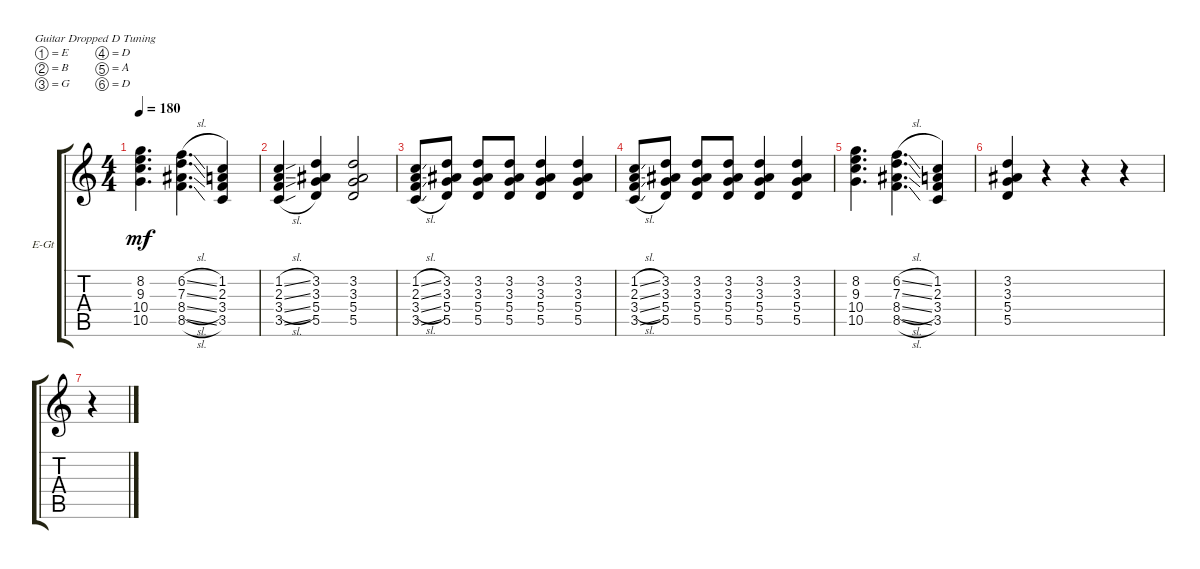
\defaultSystemsLayout 4
\bracketExtendMode groupsimilarinstruments
\firstSystemTrackNameOrientation horizontal
\otherSystemsTrackNameOrientation horizontal
\track ("Левин" "E-Gt") {instrument distortionguitar}
\staff {score tabs}
\tuning (E4 B3 G3 D3 A2 D2)
\ts (4 4)
\tempo 180
\clef g2
\ks c
(10.4 9.3 8.2 10.5).4{d dy mf} (8.5{sl} 8.4{sl} 7.3{sl} 6.2{sl}).4{d} (1.2 2.3 3.4 3.5).4 |
(1.2{sl} 2.3{sl} 3.4{sl} 3.5{sl}).4 (5.5 5.4 3.3 3.2).4 (5.5 5.4 3.3 3.2).2 |
(1.2{sl} 2.3{sl} 3.4{sl} 3.5{sl}).8 (5.5 5.4 3.3 3.2).8 (5.5 5.4 3.3 3.2).8 (5.5 5.4 3.3 3.2).8 (5.5 5.4 3.3 3.2).4 (5.5 5.4 3.3 3.2).4 |
(1.2{sl} 2.3{sl} 3.4{sl} 3.5{sl}).8 (5.5 5.4 3.3 3.2).8 (5.5 5.4 3.3 3.2).8 (5.5 5.4 3.3 3.2).8 (5.5 5.4 3.3 3.2).4 (5.5 5.4 3.3 3.2).4 |
(10.4 9.3 8.2 10.5).4{d} (8.5{sl} 8.4{sl} 7.3{sl} 6.2{sl}).4{d} (1.2 2.3 3.4 3.5).4 |
(5.5 5.4 3.3 3.2).4 r.4 r.4 r.4 |
r.4
